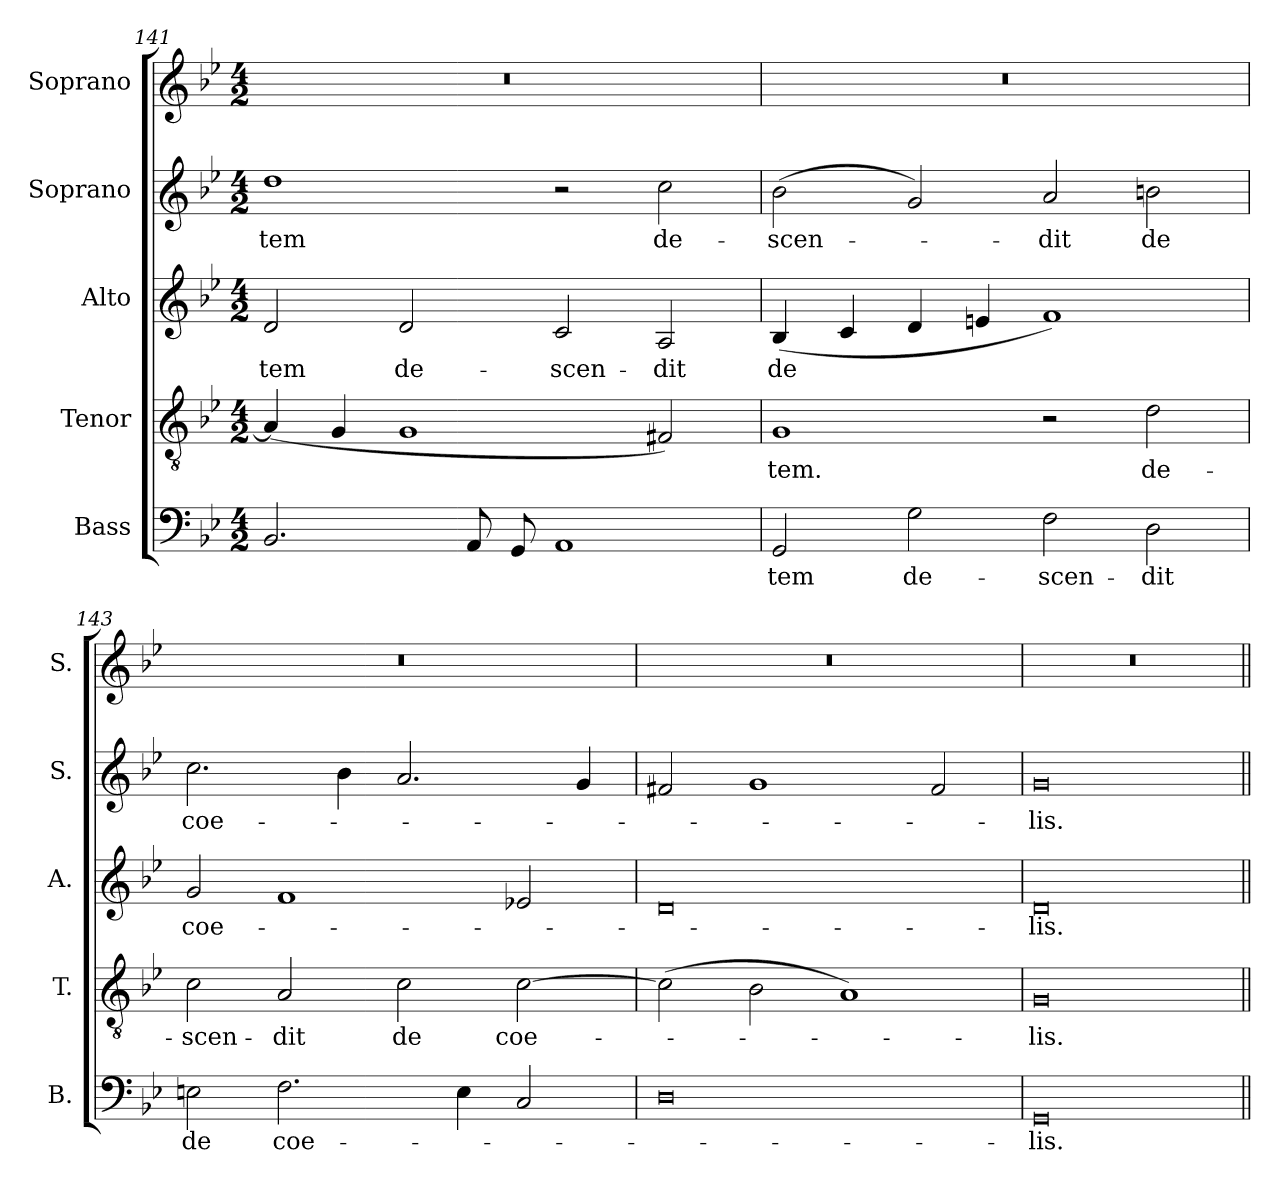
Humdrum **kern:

**kern	**text	**kern	**text	**kern	**text	**kern	**text	**kern
*part5	*part5	*part4	*part4	*part3	*part3	*part2	*part2	*part1
*staff5	*staff5	*staff4	*staff4	*staff3	*staff3	*staff2	*staff2	*staff1
*I"Bass	*	*I"Tenor	*	*I"Alto	*	*I"Soprano	*	*I"Soprano
*I'B.	*	*I'T.	*	*I'A.	*	*I'S.	*	*I'S.
*clefF4	*	*clefGv2	*	*clefG2	*	*clefG2	*	*clefG2
*	*	*ITrd7c12	*	*	*	*	*	*
*k[b-e-]	*	*k[b-e-]	*	*k[b-e-]	*	*k[b-e-]	*	*k[b-e-]
*B-:	*	*B-:	*	*B-:	*	*B-:	*	*B-:
*M4/2	*	*M4/2	*	*M4/2	*	*M4/2	*	*M4/2
=141	=141	=141	=141	=141	=141	=141	=141	=141
!	!	!	!	!	!LO:LY:b:color=#000000	!	!	!
!	!	!	!	!	!	!	!LO:LY:b:color=#000000	!LO:N:vis=1
2.BB-i/	.	(4AAi/]	.	2di/	-tem	1ddi	-tem	0r
.	.	4GGi/	.	.	.	.	.	.
!	!	!	!	!	!LO:LY:b:color=#000000	!	!	!
.	.	1GGi	.	2di/	de-	.	.	.
8AAi/	.	.	.	.	.	.	.	.
8GGi/	.	.	.	.	.	.	.	.
!	!	!	!	!	!LO:LY:b:color=#000000	!	!	!
1AAi	.	.	.	2ci/	-scen-	2r	.	.
!	!	!	!	!	!LO:LY:b:color=#000000	!	!	!
!	!	!	!	!	!	!	!LO:LY:b:color=#000000	!
.	.	2FF#Xi/)	.	2Ai/	-dit	2cci\	de-	.
=142	=142	=142	=142	=142	=142	=142	=142	=142
!	!LO:LY:b:color=#000000	!	!	!	!	!	!	!
!	!	!	!LO:LY:b:color=#000000	!	!	!	!	!
!	!	!	!	!	!LO:LY:b:color=#000000	!	!	!
!	!	!	!	!	!	!	!LO:LY:b:color=#000000	!LO:N:vis=1
2GGi/	-tem	1GGi	-tem.	(4B-i/	de	(2b-i\	-scen-	0r
.	.	.	.	4ci/	.	.	.	.
!	!LO:LY:b:color=#000000	!	!	!	!	!	!	!
2Gi\	de-	.	.	4di/	.	2gi/)	.	.
.	.	.	.	4eni/	.	.	.	.
!	!LO:LY:b:color=#000000	!	!	!	!	!	!	!
!	!	!	!	!	!	!	!LO:LY:b:color=#000000	!
2Fi\	-scen-	2r	.	1fi)	.	2ai/	-dit	.
!	!LO:LY:b:color=#000000	!	!	!	!	!	!	!
!	!	!	!LO:LY:b:color=#000000	!	!	!	!	!
!	!	!	!	!	!	!	!LO:LY:b:color=#000000	!
2Di\	-dit	2Di\	de-	.	.	2bni\	de	.
=143	=143	=143	=143	=143	=143	=143	=143	=143
!	!LO:LY:b:color=#000000	!	!	!	!	!	!	!
!	!	!	!LO:LY:b:color=#000000	!	!	!	!	!
!	!	!	!	!	!LO:LY:b:color=#000000	!	!	!
!	!	!	!	!	!	!	!LO:LY:b:color=#000000	!LO:N:vis=1
2Eni\	de	2Ci\	-scen-	2gi/	coe-	2.cci\	coe-	0r
!	!LO:LY:b:color=#000000	!	!	!	!	!	!	!
!	!	!	!LO:LY:b:color=#000000	!	!	!	!	!
2.Fi\	coe-	2AAi/	-dit	1fi	.	.	.	.
.	.	.	.	.	.	4b-i\	.	.
!	!	!	!LO:LY:b:color=#000000	!	!	!	!	!
.	.	2Ci\	de	.	.	2.ai/	.	.
4Ei\	.	.	.	.	.	.	.	.
!	!	!	!LO:LY:b:color=#000000	!	!	!	!	!
2Ci/	.	[2Ci\	coe-	2e-Xi/	.	.	.	.
.	.	.	.	.	.	4gi/	.	.
=144	=144	=144	=144	=144	=144	=144	=144	=144
!	!	!	!	!	!	!	!	!LO:N:vis=1
0Di	.	(2Ci\]	.	0di	.	2f#Xi/	.	0r
.	.	2BB-i\	.	.	.	1gi	.	.
.	.	1AAi)	.	.	.	.	.	.
.	.	.	.	.	.	2f#i/	.	.
=145	=145	=145	=145	=145	=145	=145	=145	=145
!	!LO:LY:b:color=#000000	!	!	!	!	!	!	!
!	!	!	!LO:LY:b:color=#000000	!	!	!	!	!
!	!	!	!	!	!LO:LY:b:color=#000000	!	!	!
!	!	!	!	!	!	!	!LO:LY:b:color=#000000	!LO:N:vis=1
0GGi	-lis.	0GGi	-lis.	0di	-lis.	0gi	-lis.	0r
=||	=||	=||	=||	=||	=||	=||	=||	=||
*-	*-	*-	*-	*-	*-	*-	*-	*-
